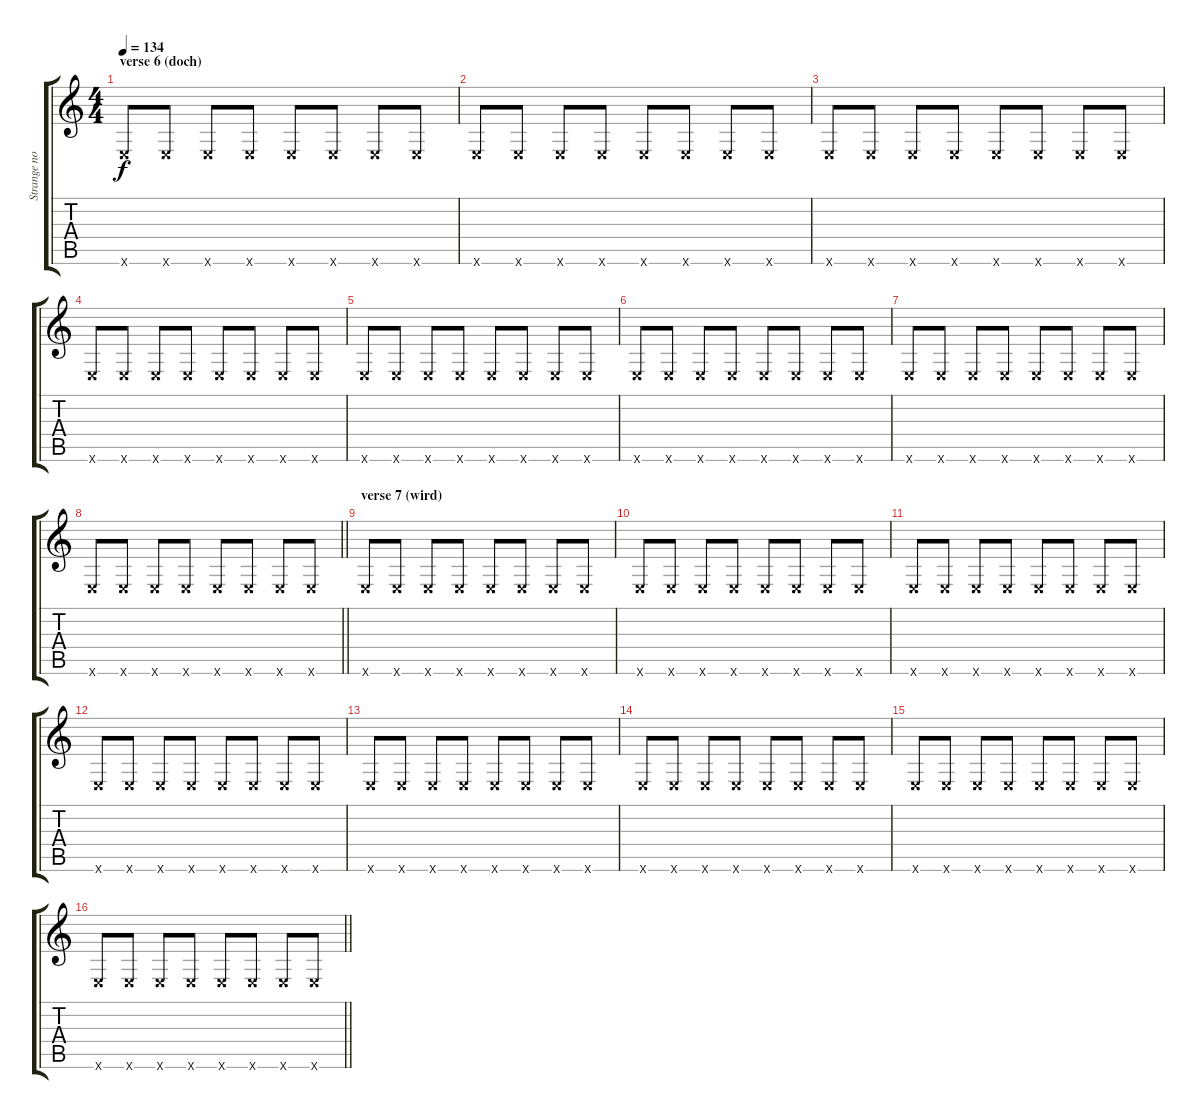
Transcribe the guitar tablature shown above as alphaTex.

\track ("Strange noise" "Strange no") {instrument distortionguitar}
\staff {score tabs}
\tuning (E4 B3 G3 D3 A2 E2) {hide}
\ts (4 4)
\section ("" "verse 6 (doch)")
\tempo 134
\clef g2
\ks c
0.6{x}.8{dy f} 0.6{x}.8 0.6{x}.8 0.6{x}.8 0.6{x}.8 0.6{x}.8 0.6{x}.8 0.6{x}.8 |
0.6{x}.8 0.6{x}.8 0.6{x}.8 0.6{x}.8 0.6{x}.8 0.6{x}.8 0.6{x}.8 0.6{x}.8 |
0.6{x}.8 0.6{x}.8 0.6{x}.8 0.6{x}.8 0.6{x}.8 0.6{x}.8 0.6{x}.8 0.6{x}.8 |
0.6{x}.8 0.6{x}.8 0.6{x}.8 0.6{x}.8 0.6{x}.8 0.6{x}.8 0.6{x}.8 0.6{x}.8 |
0.6{x}.8 0.6{x}.8 0.6{x}.8 0.6{x}.8 0.6{x}.8 0.6{x}.8 0.6{x}.8 0.6{x}.8 |
0.6{x}.8 0.6{x}.8 0.6{x}.8 0.6{x}.8 0.6{x}.8 0.6{x}.8 0.6{x}.8 0.6{x}.8 |
0.6{x}.8 0.6{x}.8 0.6{x}.8 0.6{x}.8 0.6{x}.8 0.6{x}.8 0.6{x}.8 0.6{x}.8 |
\barLineRight lightlight
0.6{x}.8 0.6{x}.8 0.6{x}.8 0.6{x}.8 0.6{x}.8 0.6{x}.8 0.6{x}.8 0.6{x}.8 |
\section ("" "verse 7 (wird)")
0.6{x}.8 0.6{x}.8 0.6{x}.8 0.6{x}.8 0.6{x}.8 0.6{x}.8 0.6{x}.8 0.6{x}.8 |
0.6{x}.8 0.6{x}.8 0.6{x}.8 0.6{x}.8 0.6{x}.8 0.6{x}.8 0.6{x}.8 0.6{x}.8 |
0.6{x}.8 0.6{x}.8 0.6{x}.8 0.6{x}.8 0.6{x}.8 0.6{x}.8 0.6{x}.8 0.6{x}.8 |
0.6{x}.8 0.6{x}.8 0.6{x}.8 0.6{x}.8 0.6{x}.8 0.6{x}.8 0.6{x}.8 0.6{x}.8 |
0.6{x}.8 0.6{x}.8 0.6{x}.8 0.6{x}.8 0.6{x}.8 0.6{x}.8 0.6{x}.8 0.6{x}.8 |
0.6{x}.8 0.6{x}.8 0.6{x}.8 0.6{x}.8 0.6{x}.8 0.6{x}.8 0.6{x}.8 0.6{x}.8 |
0.6{x}.8 0.6{x}.8 0.6{x}.8 0.6{x}.8 0.6{x}.8 0.6{x}.8 0.6{x}.8 0.6{x}.8 |
\barLineRight lightlight
0.6{x}.8 0.6{x}.8 0.6{x}.8 0.6{x}.8 0.6{x}.8 0.6{x}.8 0.6{x}.8 0.6{x}.8
